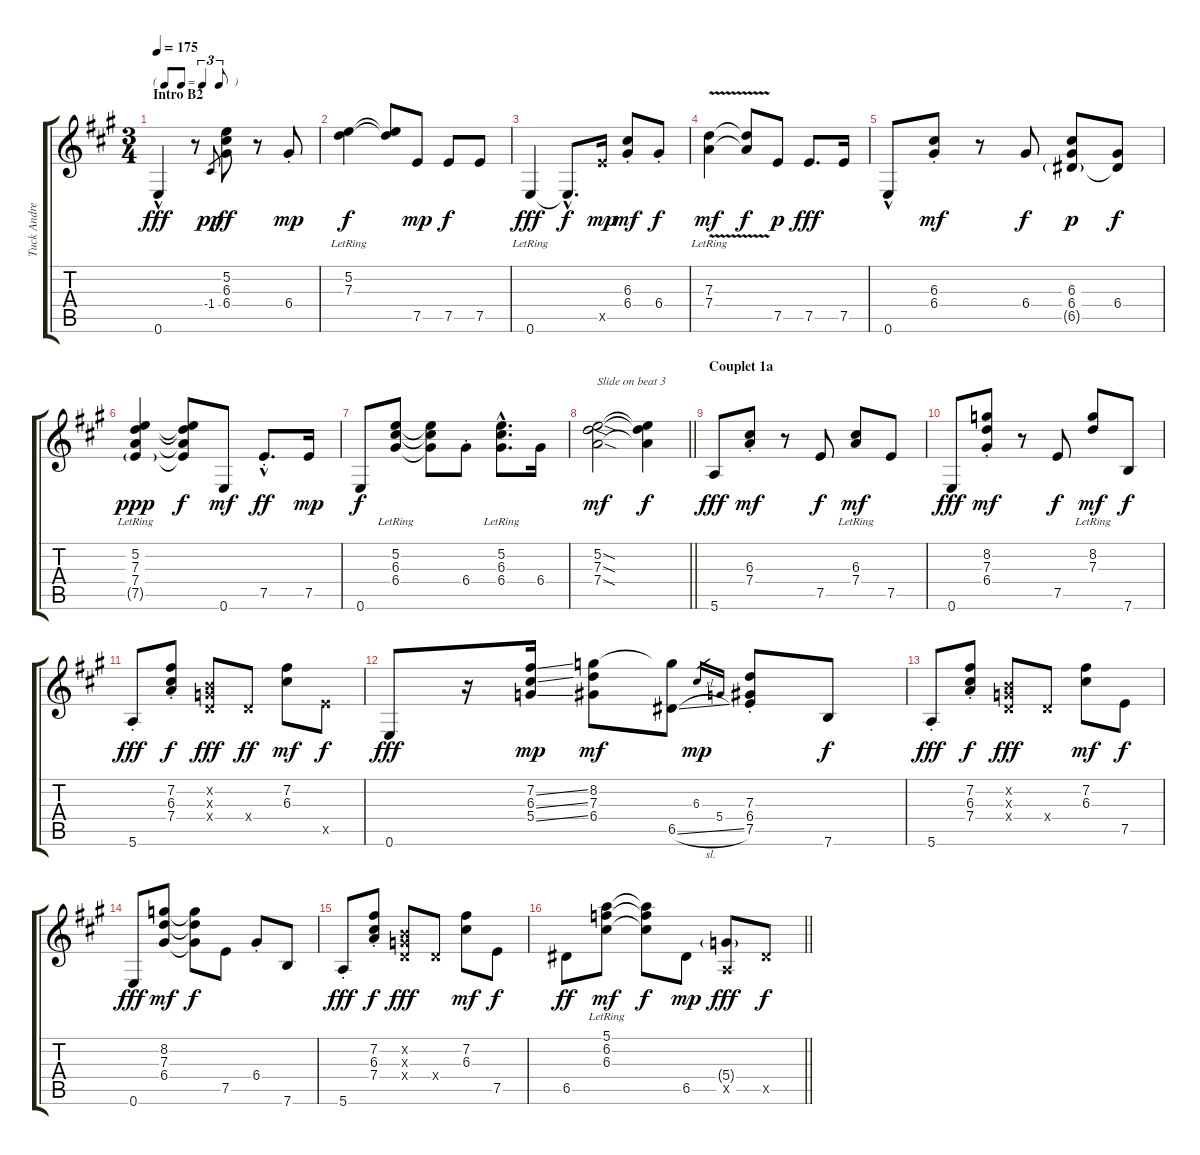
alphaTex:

\track ("Tuck Andress (corr)" "Tuck Andre") {instrument electricguitarjazz}
\staff {score tabs}
\tuning (E4 B3 G3 D3 A2 E2) {hide}
\ts (3 4)
\tf triplet8th
\section ("" "Intro B2")
\tempo 175
\clef g2
\ks a
0.6{hac}.4{dy fff} r.8 -1.4.8{gr dy pp} (5.2 6.3 6.4).8{dy ff} r.8 6.4{st}.8{dy mp} |
(5.2{lr} 7.3{lr}).4{dy f} (5.2{t} 7.3{t}).8 7.5.8{dy mp} 7.5.8{dy f} 7.5.8 |
0.6{lr}.4{dy fff} 0.6{hac t}.8{d dy f} 7.5{x}.16{dy mp} (6.3{st} 6.4{st}).8{dy mf} 6.4{st}.8{dy f} |
(7.3{v lr} 7.4{lr}).4{dy mf} (7.3{t} 7.4{t}).8{dy f} 7.5.8{dy p} 7.5.8{d dy fff} 7.5.16 |
0.6{hac}.8 (6.3{st} 6.4{st}).8{dy mf} r.8 6.4.8{dy f} (6.3 6.4 6.5{g}).8{dy p} (6.4 6.5{t}).8{dy f} |
(5.2{lr} 7.3{lr} 7.4{lr} 7.5{g lr}).4{dy ppp} (5.2{t} 7.3{t} 7.4{t} 7.5{t}).8{dy f} 0.6.8{dy mf} 7.5{hac st}.8{d dy ff} 7.5.16{dy mp} |
0.6.8{dy f} (5.2{lr} 6.3{lr} 6.4{lr}).8 (5.2{t} 6.3{t} 6.4{t}).8 6.4{st}.8 (5.2{hac lr} 6.3{hac lr} 6.4{hac lr}).8{d} 6.4.16 |
\barLineRight lightlight
(5.2{sod} 7.3{sod} 7.4{sod}).2{txt "Slide on beat 3" dy mf} (5.2{t} 7.3{t} 7.4{t}).4{dy f} |
\section ("" "Couplet 1a")
5.6.8{dy fff} (6.3 7.4{st}).8{dy mf} r.8 7.5.8{dy f} (6.3{lr} 7.4{lr}).8{dy mf} 7.5.8 |
0.6.8{dy fff} (8.2 7.3{st} 6.4{st}).8{dy mf} r.8 7.5.8{dy f} (8.2{lr} 7.3{lr}).8{dy mf} 7.6.8{dy f} |
5.6{st}.8{dy fff} (7.2{st} 6.3{st} 7.4{st}).8{dy f} (0.2{x} 0.3{x} 0.4{x}).8{dy fff} 0.4{x}.8{dy ff} (7.2 6.3).8{dy mf} 7.5{x}.8{dy f} |
0.6.8{dy fff} r.16 (7.2{ss} 6.3{ss} 5.4{ss}).16{dy mp} (8.2 7.3 6.4).8{dy mf} (8.2{t} 6.5{sl}).8 6.3.16{gr dy mp} 5.4.16{gr} (7.3{st} 6.4{st} 7.5{st}).8 7.6.8{dy f} |
5.6{st}.8{dy fff} (7.2{st} 6.3{st} 7.4{st}).8{dy f} (0.2{x} 0.3{x} 0.4{x}).8{dy fff} 0.4{x}.8 (7.2 6.3).8{dy mf} 7.5.8{dy f} |
0.6.8{dy fff} (8.2 7.3 6.4).8{dy mf} (8.2{t} 7.3{t} 6.4{t}).8{dy f} 7.5.8 6.4{st}.8 7.6.8 |
5.6{st}.8{dy fff} (7.2{st} 6.3{st} 7.4{st}).8{dy f} (0.2{x} 0.3{x} 0.4{x}).8{dy fff} 0.4{x}.8 (7.2 6.3).8{dy mf} 7.5.8{dy f} |
\barLineRight lightlight
6.5.8{dy ff} (5.1{lr} 6.2{lr} 6.3{lr}).8{dy mf} (5.1{t} 6.2{t} 6.3{t}).8{dy f} 6.5.8{dy mp} (5.4{g} 0.5{x}).8{dy fff} 6.5{x}.8{dy f}
